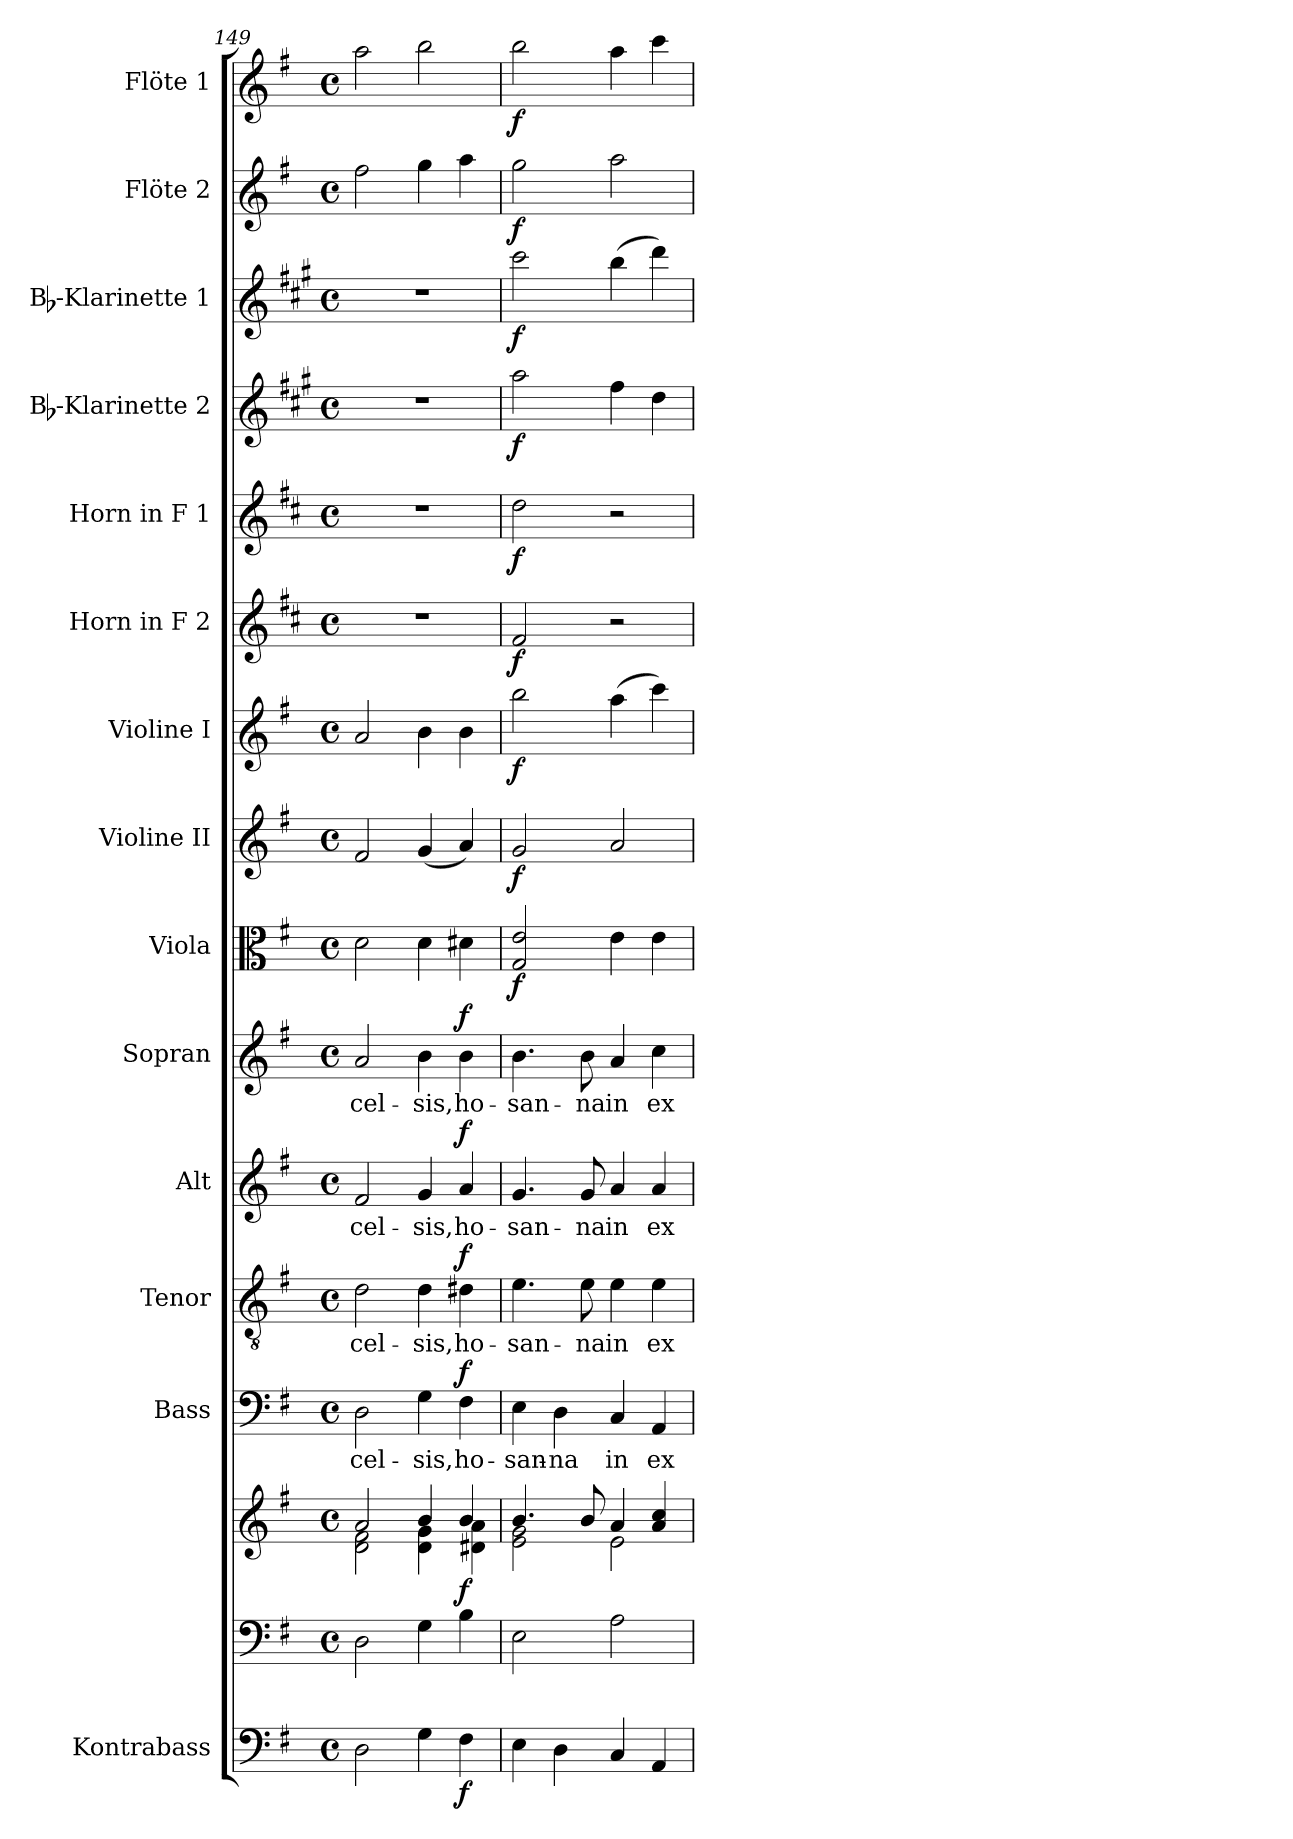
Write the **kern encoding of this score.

**kern	**dynam	**kern	**kern	**dynam	**kern	**text	**dynam	**kern	**text	**dynam	**kern	**text	**dynam	**kern	**text	**dynam	**kern	**dynam	**kern	**dynam	**kern	**dynam	**kern	**dynam	**kern	**dynam	**kern	**dynam	**kern	**dynam	**kern	**dynam	**kern	**dynam
*part15	*part15	*part14	*part14	*part14	*part13	*part13	*part13	*part12	*part12	*part12	*part11	*part11	*part11	*part10	*part10	*part10	*part9	*part9	*part8	*part8	*part7	*part7	*part6	*part6	*part5	*part5	*part4	*part4	*part3	*part3	*part2	*part2	*part1	*part1
*staff16	*staff16	*staff15	*staff14	*staff14/15	*staff13	*staff13	*staff13	*staff12	*staff12	*staff12	*staff11	*staff11	*staff11	*staff10	*staff10	*staff10	*staff9	*staff9	*staff8	*staff8	*staff7	*staff7	*staff6	*staff6	*staff5	*staff5	*staff4	*staff4	*staff3	*staff3	*staff2	*staff2	*staff1	*staff1
*I"Kontrabass	*	*	*	*	*I"Bass	*	*	*I"Tenor	*	*	*I"Alt	*	*	*I"Sopran	*	*	*I"Viola	*	*I"Violine II	*	*I"Violine I	*	*I"Horn in F 2	*	*I"Horn in F 1	*	*I"Bb-Klarinette 2	*	*I"Bb-Klarinette 1	*	*I"Flöte 2	*	*I"Flöte 1	*
*I'Kb.	*	*	*	*	*I'B.	*	*	*I'T.	*	*	*I'A.	*	*	*I'S.	*	*	*I'Vla.	*	*I'Vl. II	*	*I'Vl. I	*	*I'Horn 2	*	*I'Horn 1	*	*I'Bb Kl. 2	*	*I'Bb Kl. 1	*	*I'Fl. 2	*	*I'Fl. 1	*
*clefF4	*	*clefF4	*clefG2	*	*clefF4	*	*	*clefGv2	*	*	*clefG2	*	*	*clefG2	*	*	*clefC3	*	*clefG2	*	*clefG2	*	*clefG2	*	*clefG2	*	*clefG2	*	*clefG2	*	*clefG2	*	*clefG2	*
*ITrd7c12	*	*	*	*	*	*	*	*	*	*	*	*	*	*	*	*	*	*	*	*	*	*	*ITrd4c7	*	*ITrd4c7	*	*ITrd1c2	*	*ITrd1c2	*	*	*	*	*
*k[f#]	*	*k[f#]	*k[f#]	*	*k[f#]	*	*	*k[f#]	*	*	*k[f#]	*	*	*k[f#]	*	*	*k[f#]	*	*k[f#]	*	*k[f#]	*	*k[f#]	*	*k[f#]	*	*k[f#]	*	*k[f#]	*	*k[f#]	*	*k[f#]	*
*G:	*	*G:	*G:	*	*G:	*	*	*G:	*	*	*G:	*	*	*G:	*	*	*G:	*	*G:	*	*G:	*	*G:	*	*G:	*	*G:	*	*G:	*	*G:	*	*G:	*
*M4/4	*	*M4/4	*M4/4	*	*M4/4	*	*	*M4/4	*	*	*M4/4	*	*	*M4/4	*	*	*M4/4	*	*M4/4	*	*M4/4	*	*M4/4	*	*M4/4	*	*M4/4	*	*M4/4	*	*M4/4	*	*M4/4	*
*met(c)	*	*met(c)	*met(c)	*	*met(c)	*	*	*met(c)	*	*	*met(c)	*	*	*met(c)	*	*	*met(c)	*	*met(c)	*	*met(c)	*	*met(c)	*	*met(c)	*	*met(c)	*	*met(c)	*	*met(c)	*	*met(c)	*
=149	=149	=149	=149	=149	=149	=149	=149	=149	=149	=149	=149	=149	=149	=149	=149	=149	=149	=149	=149	=149	=149	=149	=149	=149	=149	=149	=149	=149	=149	=149	=149	=149	=149	=149
*	*	*	*^	*	*	*	*	*	*	*	*	*	*	*	*	*	*	*	*	*	*	*	*	*	*	*	*	*	*	*	*	*	*	*
!	!	!	!	!	!	!	!LO:LY:b	!	!	!LO:LY:b	!	!	!LO:LY:b	!	!	!LO:LY:b	!	!	!	!	!	!	!	!	!	!	!	!	!	!	!	!	!	!	!
2DD\	.	2D\	2a/	2d\ 2f#\	.	2D\	-cel-	.	2d\	-cel-	.	2f#/	-cel-	.	2a/	-cel-	.	2d\	.	2f#/	.	2a/	.	1r	.	1r	.	1r	.	1r	.	2ff#\	.	2aa\	.
!	!	!	!	!	!	!	!LO:LY:b	!	!	!LO:LY:b	!	!	!LO:LY:b	!	!	!LO:LY:b	!	!	!	!	!	!	!	!	!	!	!	!	!	!	!	!	!	!	!
4GG\	.	4G\	4b/	4d\ 4g\	.	4G\	-sis,	.	4d\	-sis,	.	4g/	-sis,	.	4b\	-sis,	.	4d\	.	(<4g/	.	4b\	.	.	.	.	.	.	.	.	.	4gg\	.	2bb\	.
!	!LO:DY:b	!	!	!	!LO:DY:b	!	!LO:LY:b	!LO:DY:a	!	!LO:LY:b	!LO:DY:a	!	!LO:LY:b	!LO:DY:a	!	!LO:LY:b	!LO:DY:a	!	!	!	!	!	!	!	!	!	!	!	!	!	!	!	!	!	!
4FF#\	f	4B\	4b/	4d#X\ 4a\	f	4F#\	ho-	f	4d#X\	ho-	f	4a/	ho-	f	4b\	ho-	f	4d#X\	.	4a/)	.	4b\	.	.	.	.	.	.	.	.	.	4aa\	.	.	.
=150	=150	=150	=150	=150	=150	=150	=150	=150	=150	=150	=150	=150	=150	=150	=150	=150	=150	=150	=150	=150	=150	=150	=150	=150	=150	=150	=150	=150	=150	=150	=150	=150	=150	=150	=150
!	!	!	!	!	!	!	!LO:LY:b	!	!	!LO:LY:b	!	!	!LO:LY:b	!	!	!LO:LY:b	!	!	!LO:DY:b	!	!LO:DY:b	!	!LO:DY:b	!	!LO:DY:b	!	!LO:DY:b	!	!LO:DY:b	!	!LO:DY:b	!	!LO:DY:b	!	!LO:DY:b
4EE\	.	2E\	4.b/	2e\ 2g\	.	4E\	-san-	.	4.e\	-san-	.	4.g/	-san-	.	4.b\	-san-	.	2G/ 2e/	f	2g/	f	2bb\	f	2B/	f	2g\	f	2gg\	f	2bb\	f	2gg\	f	2bb\	f
!	!	!	!	!	!	!	!LO:LY:b	!	!	!	!	!	!	!	!	!	!	!	!	!	!	!	!	!	!	!	!	!	!	!	!	!	!	!	!
4DD\	.	.	.	.	.	4D\	-na	.	.	.	.	.	.	.	.	.	.	.	.	.	.	.	.	.	.	.	.	.	.	.	.	.	.	.	.
!	!	!	!	!	!	!	!	!	!	!LO:LY:b	!	!	!LO:LY:b	!	!	!LO:LY:b	!	!	!	!	!	!	!	!	!	!	!	!	!	!	!	!	!	!	!
.	.	.	8b/	.	.	.	.	.	8e\	-na	.	8g/	-na	.	8b\	-na	.	.	.	.	.	.	.	.	.	.	.	.	.	.	.	.	.	.	.
!	!	!	!	!	!	!	!LO:LY:b	!	!	!LO:LY:b	!	!	!LO:LY:b	!	!	!LO:LY:b	!	!	!	!	!	!	!	!	!	!	!	!	!	!	!	!	!	!	!
4CC/	.	2A\	4a/	2e\	.	4C/	in	.	4e\	in	.	4a/	in	.	4a/	in	.	4e\	.	2a/	.	(>4aa\	.	2r	.	2r	.	4ee\	.	(>4aa\	.	2aa\	.	4aa\	.
!	!	!	!	!	!	!	!LO:LY:b	!	!	!LO:LY:b	!	!	!LO:LY:b	!	!	!LO:LY:b	!	!	!	!	!	!	!	!	!	!	!	!	!	!	!	!	!	!	!
4AAA/	.	.	4a/ 4cc/	.	.	4AA/	ex-	.	4e\	ex-	.	4a/	ex-	.	4cc\	ex-	.	4e\	.	.	.	4ccc\)	.	.	.	.	.	4cc\	.	4ccc\)	.	.	.	4ccc\	.
*	*	*	*v	*v	*	*	*	*	*	*	*	*	*	*	*	*	*	*	*	*	*	*	*	*	*	*	*	*	*	*	*	*	*	*	*
=	=	=	=	=	=	=	=	=	=	=	=	=	=	=	=	=	=	=	=	=	=	=	=	=	=	=	=	=	=	=	=	=	=	=
*-	*-	*-	*-	*-	*-	*-	*-	*-	*-	*-	*-	*-	*-	*-	*-	*-	*-	*-	*-	*-	*-	*-	*-	*-	*-	*-	*-	*-	*-	*-	*-	*-	*-	*-
